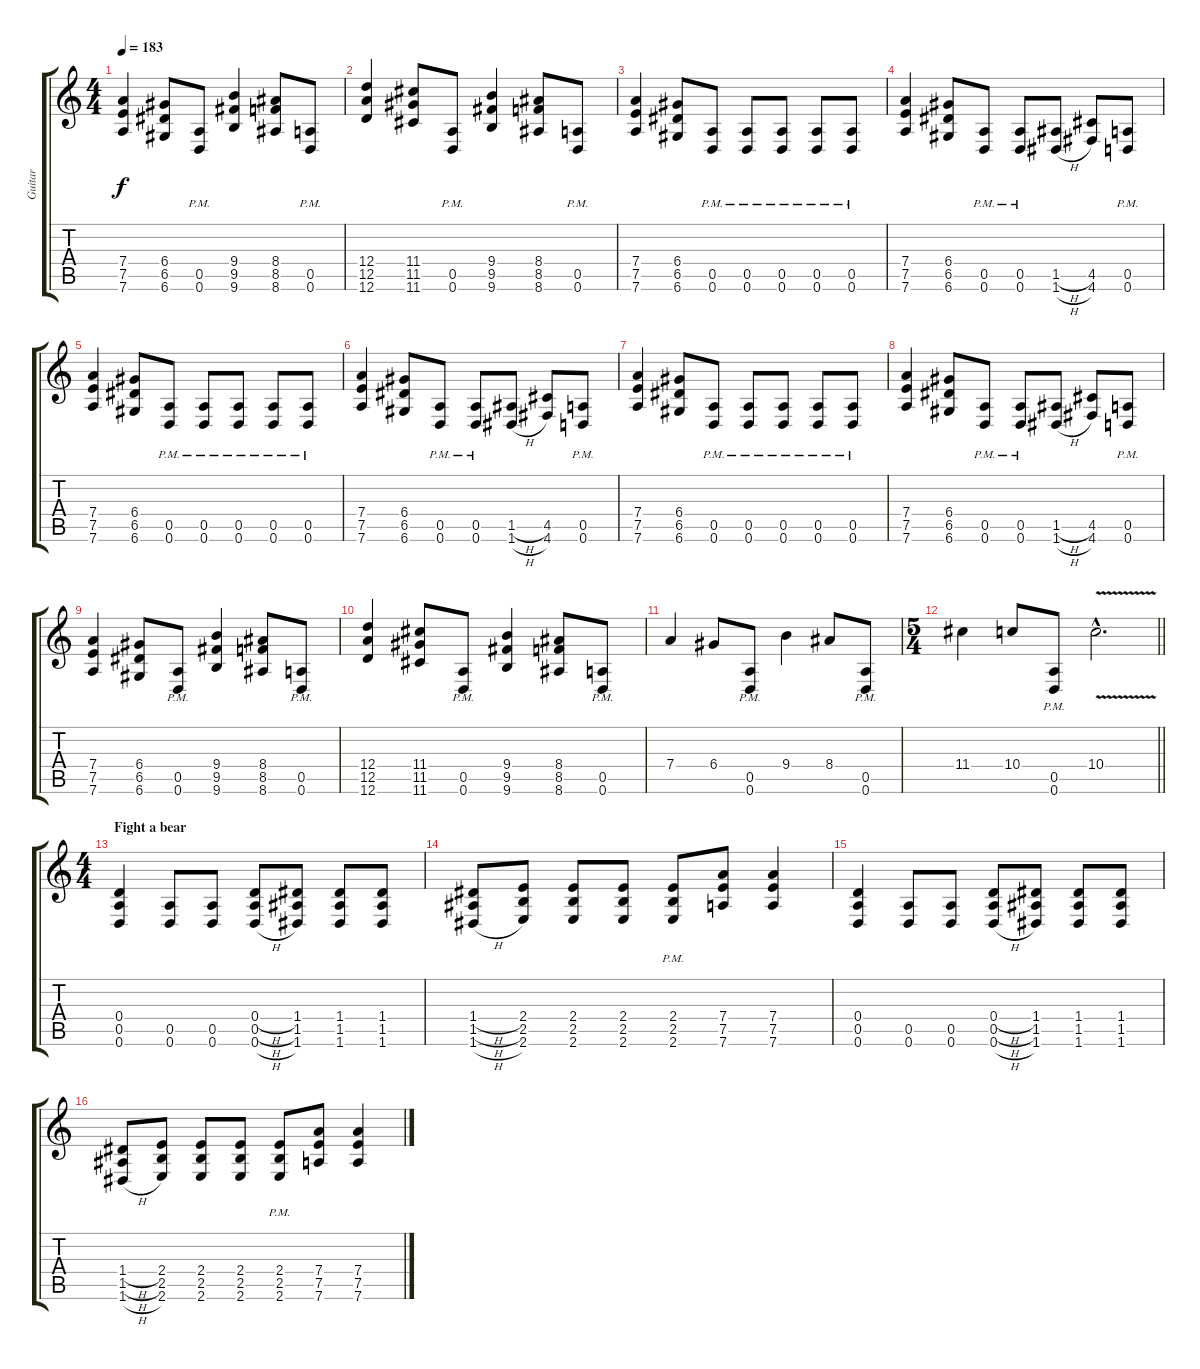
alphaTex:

\track ("Guitar" "Guitar") {instrument distortionguitar}
\staff {score tabs}
\tuning (E4 B3 G3 D3 A2 D2) {hide}
\ts (4 4)
\tempo 183
\clef g2
\ks c
(7.4 7.5 7.6).4{dy f} (6.4 6.5 6.6).8 (0.5{pm} 0.6).8 (9.4 9.5 9.6).4 (8.4 8.5 8.6).8 (0.5{pm} 0.6{pm}).8 |
(12.4 12.5 12.6).4 (11.4 11.5 11.6).8 (0.5{pm} 0.6{pm}).8 (9.4 9.5 9.6).4 (8.4 8.5 8.6).8 (0.5{pm} 0.6{pm}).8 |
(7.4 7.5 7.6).4 (6.4 6.5 6.6).8 (0.5{pm} 0.6{pm}).8 (0.5{pm} 0.6{pm}).8 (0.5{pm} 0.6{pm}).8 (0.5{pm} 0.6{pm}).8 (0.5{pm} 0.6{pm}).8 |
(7.4 7.5 7.6).4 (6.4 6.5 6.6).8 (0.5{pm} 0.6{pm}).8 (0.5{pm} 0.6{pm}).8 (1.5{h} 1.6{h}).8 (4.5 4.6).8 (0.5{pm} 0.6{pm}).8 |
(7.4 7.5 7.6).4 (6.4 6.5 6.6).8 (0.5{pm} 0.6{pm}).8 (0.5{pm} 0.6{pm}).8 (0.5{pm} 0.6{pm}).8 (0.5{pm} 0.6{pm}).8 (0.5{pm} 0.6{pm}).8 |
(7.4 7.5 7.6).4 (6.4 6.5 6.6).8 (0.5{pm} 0.6{pm}).8 (0.5{pm} 0.6{pm}).8 (1.5{h} 1.6{h}).8 (4.5 4.6).8 (0.5{pm} 0.6{pm}).8 |
(7.4 7.5 7.6).4 (6.4 6.5 6.6).8 (0.5{pm} 0.6{pm}).8 (0.5{pm} 0.6{pm}).8 (0.5{pm} 0.6{pm}).8 (0.5{pm} 0.6{pm}).8 (0.5{pm} 0.6{pm}).8 |
(7.4 7.5 7.6).4 (6.4 6.5 6.6).8 (0.5{pm} 0.6{pm}).8 (0.5{pm} 0.6{pm}).8 (1.5{h} 1.6{h}).8 (4.5 4.6).8 (0.5{pm} 0.6{pm}).8 |
(7.4 7.5 7.6).4 (6.4 6.5 6.6).8 (0.5{pm} 0.6).8 (9.4 9.5 9.6).4 (8.4 8.5 8.6).8 (0.5{pm} 0.6{pm}).8 |
(12.4 12.5 12.6).4 (11.4 11.5 11.6).8 (0.5{pm} 0.6{pm}).8 (9.4 9.5 9.6).4 (8.4 8.5 8.6).8 (0.5{pm} 0.6{pm}).8 |
7.4.4 6.4.8 (0.5{pm} 0.6{pm}).8 9.4.4 8.4.8 (0.5{pm} 0.6{pm}).8 |
\ts (5 4)
\barLineRight lightlight
11.4.4 10.4.8 (0.5{pm} 0.6{pm}).8 10.4{v hac}.2{d} |
\ts (4 4)
\section ("" "Fight a bear")
(0.4 0.5 0.6).4 (0.5 0.6).8 (0.5 0.6).8 (0.4{h} 0.5{h} 0.6{h}).8 (1.4 1.5 1.6).8 (1.4 1.5 1.6).8 (1.4 1.5 1.6).8 |
(1.4{h} 1.5{h} 1.6{h}).8 (2.4 2.5 2.6).8 (2.4 2.5 2.6).8 (2.4 2.5 2.6).8 (2.4{pm} 2.5{pm} 2.6{pm}).8 (7.4 7.5 7.6).8 (7.4 7.5 7.6).4 |
(0.4 0.5 0.6).4 (0.5 0.6).8 (0.5 0.6).8 (0.4{h} 0.5{h} 0.6{h}).8 (1.4 1.5 1.6).8 (1.4 1.5 1.6).8 (1.4 1.5 1.6).8 |
(1.4{h} 1.5{h} 1.6{h}).8 (2.4 2.5 2.6).8 (2.4 2.5 2.6).8 (2.4 2.5 2.6).8 (2.4{pm} 2.5{pm} 2.6{pm}).8 (7.4 7.5 7.6).8 (7.4 7.5 7.6).4
